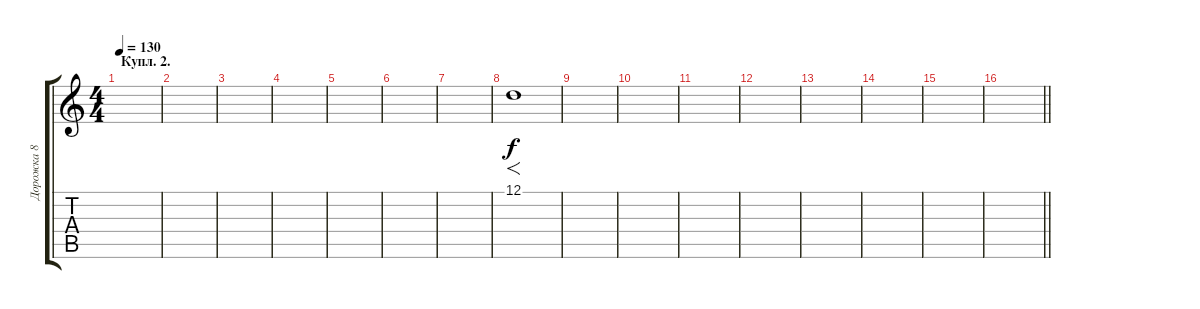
\track ("Дорожка 8" "Дорожка 8") {instrument lead6voice}
\staff {score tabs}
\tuning (D4 A3 F3 C3 G2 D2) {hide}
\ts (4 4)
\section ("" "Купл. 2.")
\tempo 130
\clef g2
\ks c
|
|
|
|
|
|
|
12.1.1{f} |
|
|
|
|
|
|
|
\barLineRight lightlight
